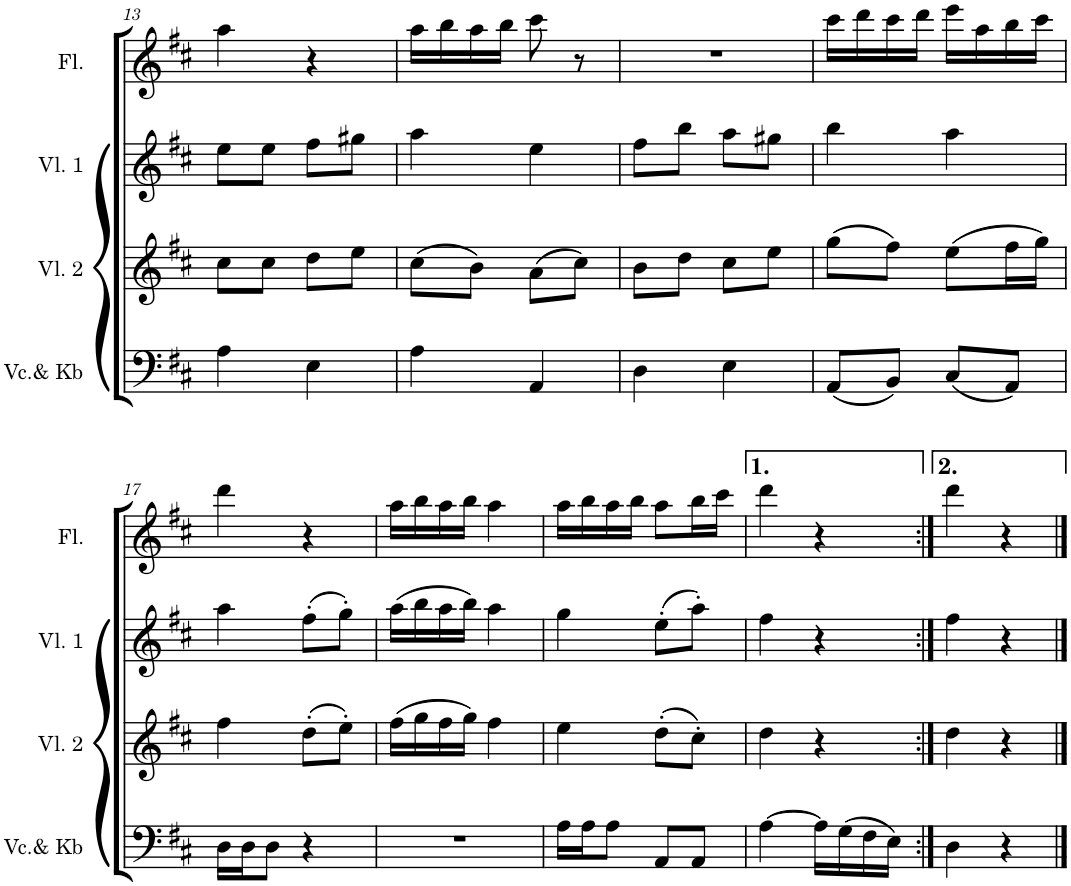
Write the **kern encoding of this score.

**kern	**kern	**kern	**kern
*part4	*part3	*part2	*part1
*staff4	*staff3	*staff2	*staff1
*I"Violoncelli &amp; Kontrabass	*I"Violine 2	*I"Violine 1	*I"Flöte
*I'Vc.&amp; Kb	*I'Vl. 2	*I'Vl. 1	*I'Fl.
!!LO:PB:g=z
*clefF4	*clefG2	*clefG2	*clefG2
*k[f#c#]	*k[f#c#]	*k[f#c#]	*k[f#c#]
*M2/4	*M2/4	*M2/4	*M2/4
=13	=13	=13	=13
4A\	8cc#\L	8ee\L	4aa\
.	8cc#\J	8ee\J	.
4E\	8dd\L	8ff#\L	4r
.	8ee\J	8gg#X\J	.
=14	=14	=14	=14
4A\	(8cc#\L	4aa\	16aa\LL
.	.	.	16bb\
.	8b\J)	.	16aa\
.	.	.	16bb\JJ
4AA/	(8a\L	4ee\	8ccc#\
.	8cc#\J)	.	8r
=15	=15	=15	=15
4D\	8b\L	8ff#\L	2r
.	8dd\J	8bb\J	.
4E\	8cc#\L	8aa\L	.
.	8ee\J	8gg#X\J	.
=16	=16	=16	=16
(8AA/L	(8gg\L	4bb\	16ccc#\LL
.	.	.	16ddd\
8BB/J)	8ff#\J)	.	16ccc#\
.	.	.	16ddd\JJ
(8C#/L	(8ee\L	4aa\	16eee\LL
.	.	.	16aa\
8AA/J)	16ff#\L	.	16bb\
.	16gg\JJ)	.	16ccc#\JJ
!!LO:LB:g=z
=17	=17	=17	=17
16D\LL	4ff#\	4aa\	4ddd\
16D\J	.	.	.
8D\J	.	.	.
4r	(8dd'\L	(8ff#'\L	4r
.	8ee'\J)	8gg'\J)	.
=18	=18	=18	=18
2r	(16ff#\LL	(16aa\LL	16aa\LL
.	16gg\	16bb\	16bb\
.	16ff#\	16aa\	16aa\
.	16gg\JJ)	16bb\JJ)	16bb\JJ
.	4ff#\	4aa\	4aa\
=19	=19	=19	=19
16A\LL	4ee\	4gg\	16aa\LL
16A\J	.	.	16bb\
8A\J	.	.	16aa\
.	.	.	16bb\JJ
8AA/L	(8dd'\L	(8ee'\L	8aa\L
8AA/J	8cc#'\J)	8aa'\J)	16bb\L
.	.	.	16ccc#\JJ
=20	=20	=20	=20
[4A\	4dd\	4ff#\	4ddd\
16A\LL]	4r	4r	4r
(16G\	.	.	.
16F#\	.	.	.
16E\JJ)	.	.	.
=21:|!	=21:|!	=21:|!	=21:|!
4D\	4dd\	4ff#\	4ddd\
4r	4r	4r	4r
==	==	==	==
*-	*-	*-	*-
